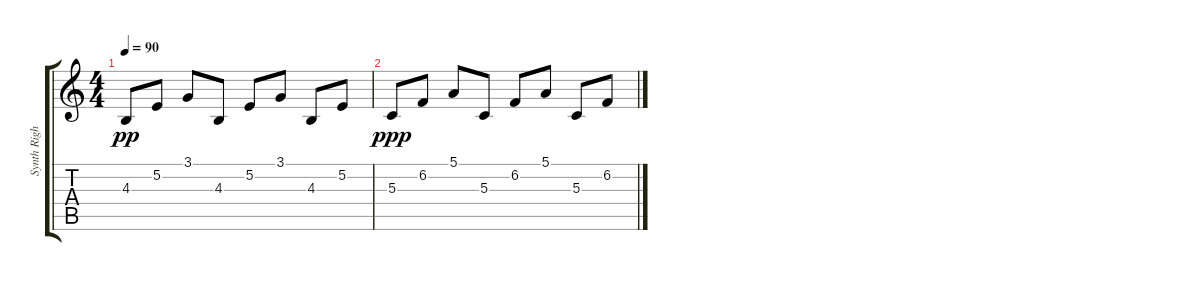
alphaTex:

\track ("Synth Right" "Synth Righ") {instrument pad3polysynth}
\staff {score tabs}
\tuning (E4 B3 G3 D3 A2 E2) {hide}
\ts (4 4)
\tempo 90
\clef g2
\ks c
4.3.8{dy pp} 5.2.8 3.1.8 4.3.8 5.2.8 3.1.8 4.3.8 5.2.8 |
5.3.8{dy ppp} 6.2.8 5.1.8 5.3.8 6.2.8 5.1.8 5.3.8 6.2.8
